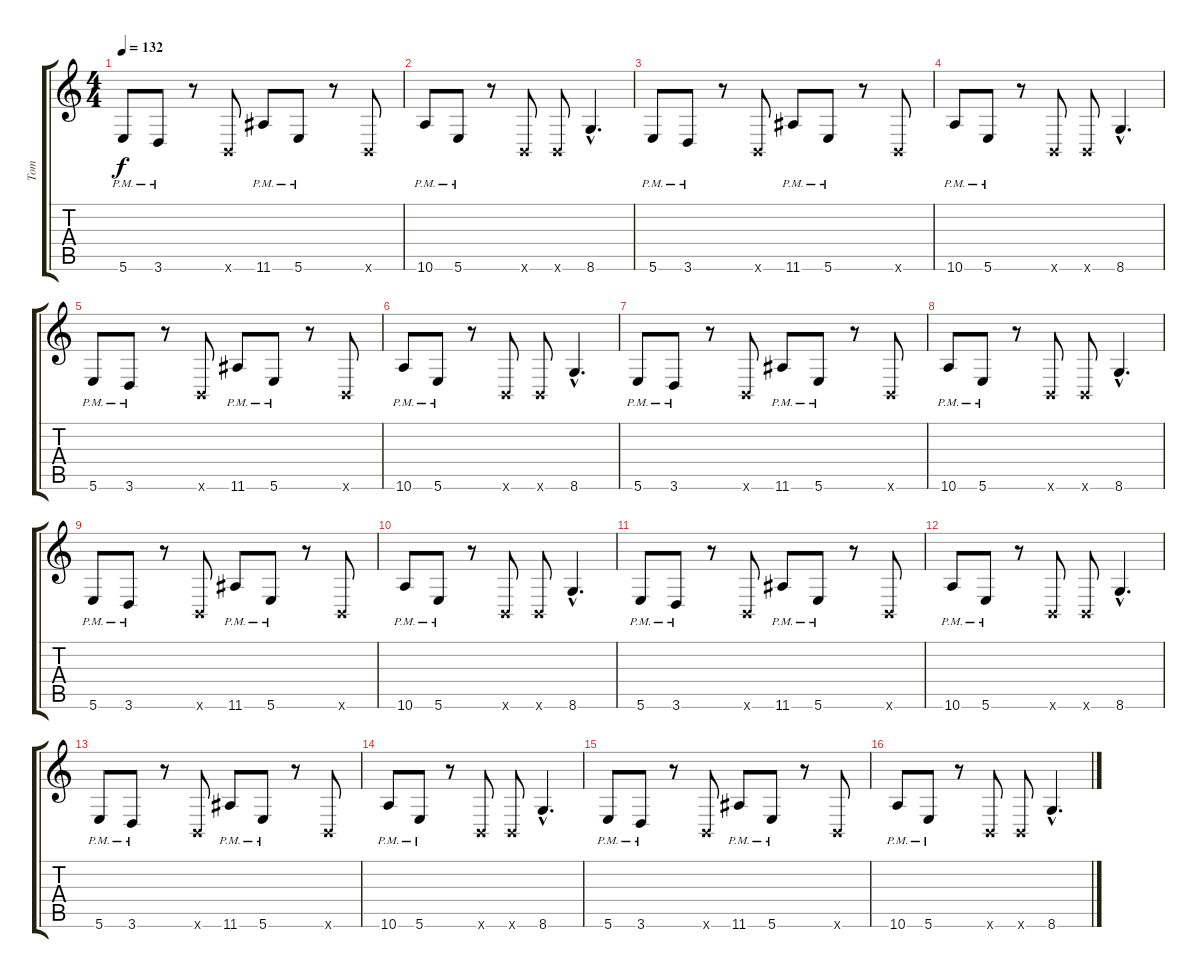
\track ("Tom" "Tom") {instrument distortionguitar}
\staff {score tabs}
\tuning (E4 B3 G3 D3 A2 B1) {hide}
\ts (4 4)
\tempo 132
\clef g2
\ks c
5.6{pm}.8{dy f} 3.6{pm}.8 r.8 0.6{x}.8 11.6{pm}.8 5.6{pm}.8 r.8 0.6{x}.8 |
10.6{pm}.8 5.6{pm}.8 r.8 0.6{x}.8 0.6{x}.8 8.6{hac}.4{d} |
5.6{pm}.8 3.6{pm}.8 r.8 0.6{x}.8 11.6{pm}.8 5.6{pm}.8 r.8 0.6{x}.8 |
10.6{pm}.8 5.6{pm}.8 r.8 0.6{x}.8 0.6{x}.8 8.6{hac}.4{d} |
5.6{pm}.8 3.6{pm}.8 r.8 0.6{x}.8 11.6{pm}.8 5.6{pm}.8 r.8 0.6{x}.8 |
10.6{pm}.8 5.6{pm}.8 r.8 0.6{x}.8 0.6{x}.8 8.6{hac}.4{d} |
5.6{pm}.8 3.6{pm}.8 r.8 0.6{x}.8 11.6{pm}.8 5.6{pm}.8 r.8 0.6{x}.8 |
10.6{pm}.8 5.6{pm}.8 r.8 0.6{x}.8 0.6{x}.8 8.6{hac}.4{d} |
5.6{pm}.8 3.6{pm}.8 r.8 0.6{x}.8 11.6{pm}.8 5.6{pm}.8 r.8 0.6{x}.8 |
10.6{pm}.8 5.6{pm}.8 r.8 0.6{x}.8 0.6{x}.8 8.6{hac}.4{d} |
5.6{pm}.8 3.6{pm}.8 r.8 0.6{x}.8 11.6{pm}.8 5.6{pm}.8 r.8 0.6{x}.8 |
10.6{pm}.8 5.6{pm}.8 r.8 0.6{x}.8 0.6{x}.8 8.6{hac}.4{d} |
5.6{pm}.8 3.6{pm}.8 r.8 0.6{x}.8 11.6{pm}.8 5.6{pm}.8 r.8 0.6{x}.8 |
10.6{pm}.8 5.6{pm}.8 r.8 0.6{x}.8 0.6{x}.8 8.6{hac}.4{d} |
5.6{pm}.8 3.6{pm}.8 r.8 0.6{x}.8 11.6{pm}.8 5.6{pm}.8 r.8 0.6{x}.8 |
10.6{pm}.8 5.6{pm}.8 r.8 0.6{x}.8 0.6{x}.8 8.6{hac}.4{d}
